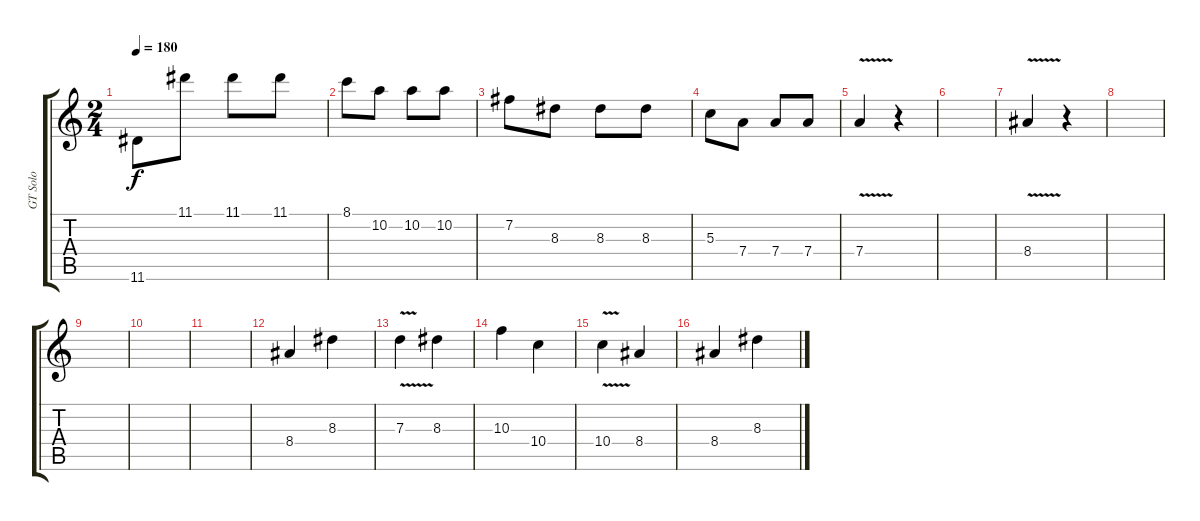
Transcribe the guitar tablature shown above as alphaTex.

\track ("GT Solo" "GT Solo") {instrument distortionguitar}
\staff {score tabs}
\tuning (E4 B3 G3 D3 A2 E2) {hide}
\ts (2 4)
\tempo 180
\clef g2
\ks c
11.6.8{dy f} 11.1.8 11.1.8 11.1.8 |
8.1.8 10.2.8 10.2.8 10.2.8 |
7.2.8 8.3.8 8.3.8 8.3.8 |
5.3.8 7.4.8 7.4.8 7.4.8 |
7.4{v}.4 r.4 |
|
8.4{v}.4 r.4 |
|
|
|
|
8.4.4 8.3.4 |
7.3{v}.4 8.3.4 |
10.3.4 10.4.4 |
10.4{v}.4 8.4.4 |
8.4.4 8.3.4
